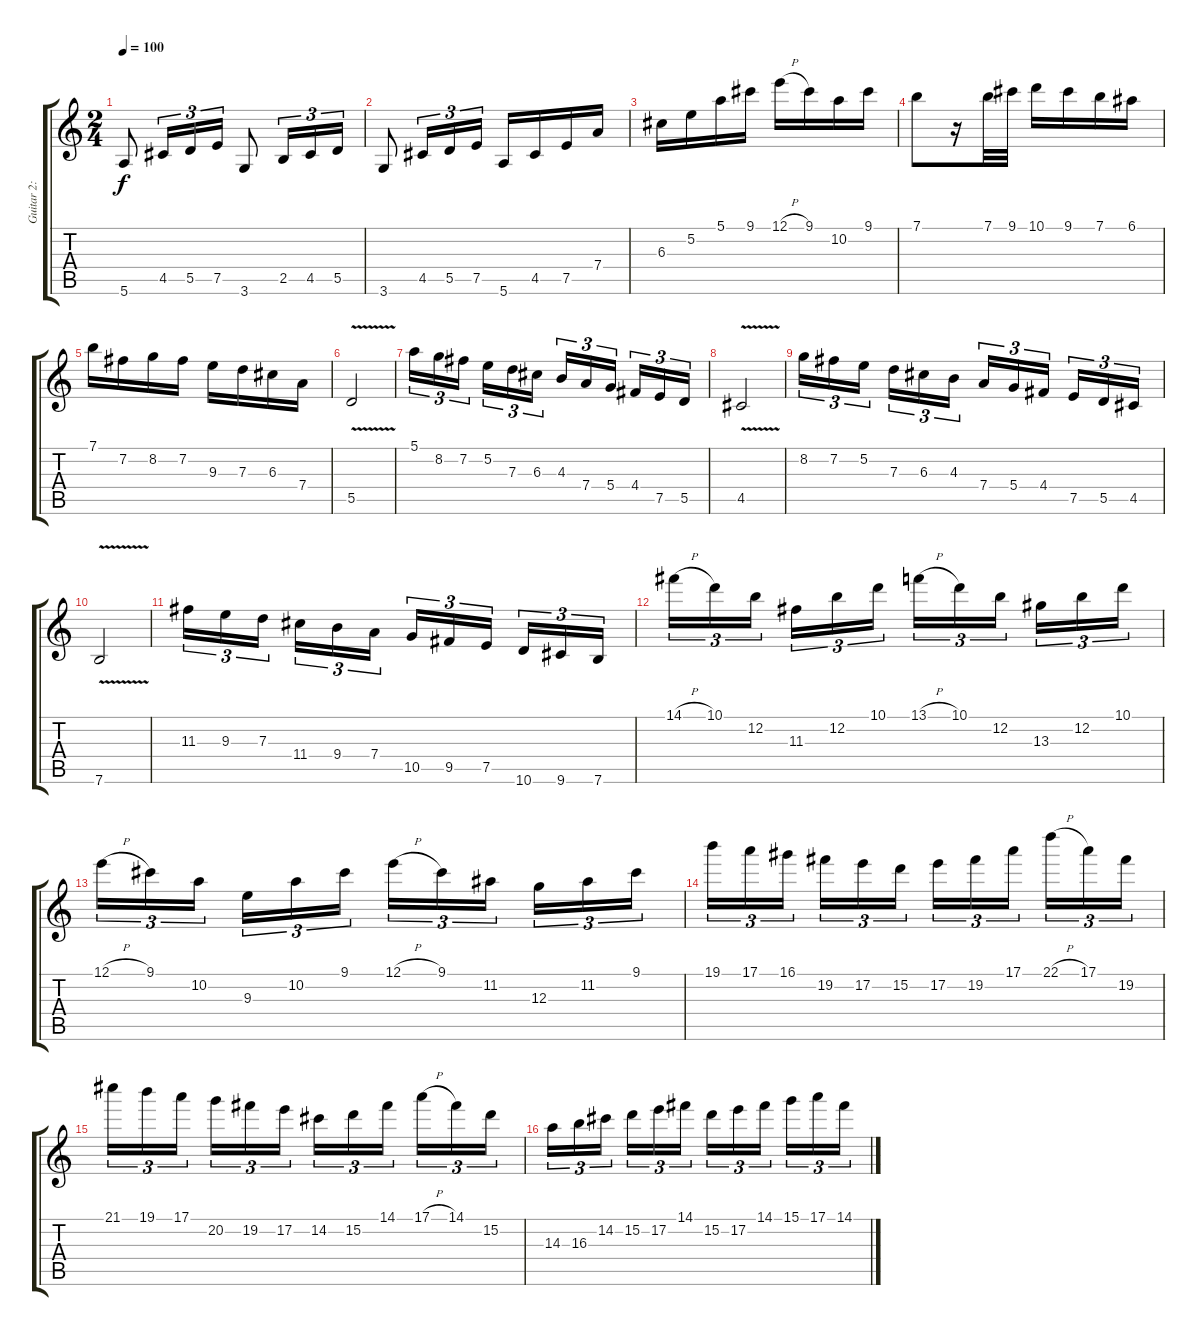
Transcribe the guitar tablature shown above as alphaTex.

\track ("Guitar 2: arpeggios" "Guitar 2: ") {instrument electricguitarjazz}
\staff {score tabs}
\tuning (E4 B3 G3 D3 A2 E2) {hide}
\ts (2 4)
\tempo 100
\clef g2
\ks c
5.6.8{dy f} 4.5.16{tu (3 2)} 5.5.16{tu (3 2)} 7.5.16{tu (3 2)} 3.6.8 2.5.16{tu (3 2)} 4.5.16{tu (3 2)} 5.5.16{tu (3 2)} |
3.6.8 4.5.16{tu (3 2)} 5.5.16{tu (3 2)} 7.5.16{tu (3 2)} 5.6.16 4.5.16 7.5.16 7.4.16 |
6.3.16 5.2.16 5.1.16 9.1.16 12.1{h}.16 9.1.16 10.2.16 9.1.16 |
7.1.8 r.16 7.1.32 9.1.32 10.1.16 9.1.16 7.1.16 6.1.16 |
7.1.16 7.2.16 8.2.16 7.2.16 9.3.16 7.3.16 6.3.16 7.4.16 |
5.5{v}.2 |
5.1.16{tu (3 2)} 8.2.16{tu (3 2)} 7.2.16{tu (3 2) beam splitsecondary} 5.2.16{tu (3 2)} 7.3.16{tu (3 2)} 6.3.16{tu (3 2)} 4.3.16{tu (3 2)} 7.4.16{tu (3 2)} 5.4.16{tu (3 2) beam splitsecondary} 4.4.16{tu (3 2)} 7.5.16{tu (3 2)} 5.5.16{tu (3 2)} |
4.5{v}.2 |
8.2.16{tu (3 2)} 7.2.16{tu (3 2)} 5.2.16{tu (3 2) beam splitsecondary} 7.3.16{tu (3 2)} 6.3.16{tu (3 2)} 4.3.16{tu (3 2)} 7.4.16{tu (3 2)} 5.4.16{tu (3 2)} 4.4.16{tu (3 2) beam splitsecondary} 7.5.16{tu (3 2)} 5.5.16{tu (3 2)} 4.5.16{tu (3 2)} |
7.6{v}.2 |
11.3.16{tu (3 2)} 9.3.16{tu (3 2)} 7.3.16{tu (3 2) beam splitsecondary} 11.4.16{tu (3 2)} 9.4.16{tu (3 2)} 7.4.16{tu (3 2)} 10.5.16{tu (3 2)} 9.5.16{tu (3 2)} 7.5.16{tu (3 2) beam splitsecondary} 10.6.16{tu (3 2)} 9.6.16{tu (3 2)} 7.6.16{tu (3 2)} |
14.1{h}.16{tu (3 2)} 10.1.16{tu (3 2)} 12.2.16{tu (3 2) beam splitsecondary} 11.3.16{tu (3 2)} 12.2.16{tu (3 2)} 10.1.16{tu (3 2)} 13.1{h}.16{tu (3 2)} 10.1.16{tu (3 2)} 12.2.16{tu (3 2) beam splitsecondary} 13.3.16{tu (3 2)} 12.2.16{tu (3 2)} 10.1.16{tu (3 2)} |
12.1{h}.16{tu (3 2)} 9.1.16{tu (3 2)} 10.2.16{tu (3 2) beam splitsecondary} 9.3.16{tu (3 2)} 10.2.16{tu (3 2)} 9.1.16{tu (3 2)} 12.1{h}.16{tu (3 2)} 9.1.16{tu (3 2)} 11.2.16{tu (3 2) beam splitsecondary} 12.3.16{tu (3 2)} 11.2.16{tu (3 2)} 9.1.16{tu (3 2)} |
19.1.16{tu (3 2)} 17.1.16{tu (3 2)} 16.1.16{tu (3 2) beam splitsecondary} 19.2.16{tu (3 2)} 17.2.16{tu (3 2)} 15.2.16{tu (3 2)} 17.2.16{tu (3 2)} 19.2.16{tu (3 2)} 17.1.16{tu (3 2) beam splitsecondary} 22.1{h}.16{tu (3 2)} 17.1.16{tu (3 2)} 19.2.16{tu (3 2)} |
21.1.16{tu (3 2)} 19.1.16{tu (3 2)} 17.1.16{tu (3 2) beam splitsecondary} 20.2.16{tu (3 2)} 19.2.16{tu (3 2)} 17.2.16{tu (3 2)} 14.2.16{tu (3 2)} 15.2.16{tu (3 2)} 14.1.16{tu (3 2) beam splitsecondary} 17.1{h}.16{tu (3 2)} 14.1.16{tu (3 2)} 15.2.16{tu (3 2)} |
14.3.16{tu (3 2)} 16.3.16{tu (3 2)} 14.2.16{tu (3 2) beam splitsecondary} 15.2.16{tu (3 2)} 17.2.16{tu (3 2)} 14.1.16{tu (3 2)} 15.2.16{tu (3 2)} 17.2.16{tu (3 2)} 14.1.16{tu (3 2) beam splitsecondary} 15.1.16{tu (3 2)} 17.1.16{tu (3 2)} 14.1.16{tu (3 2)}
